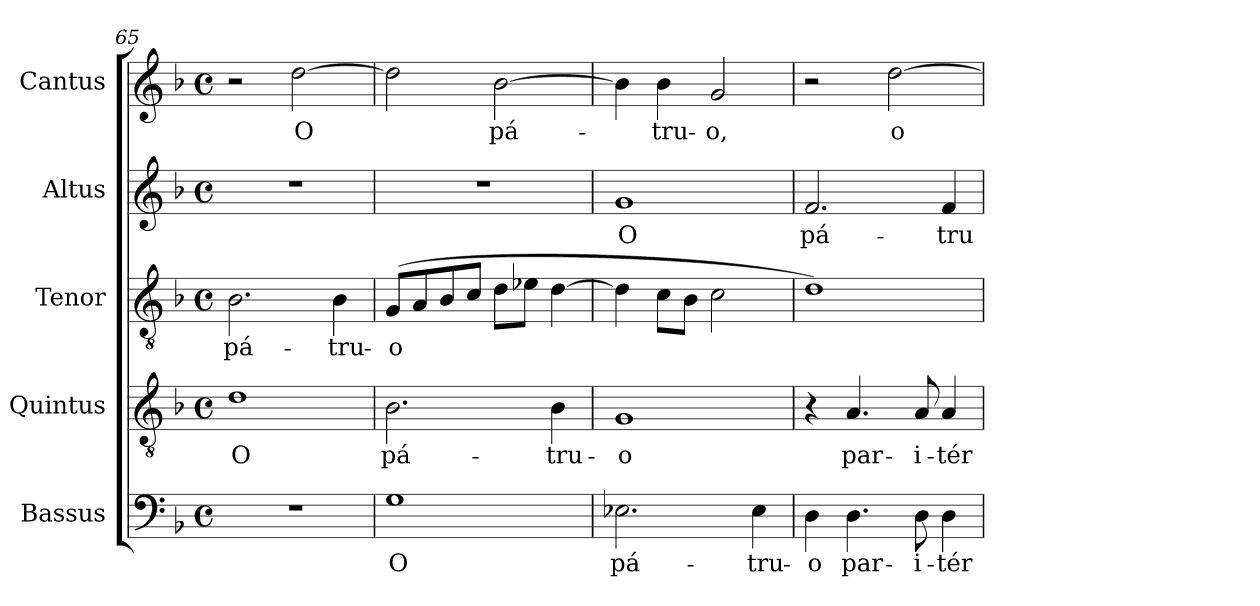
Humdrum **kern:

**kern	**text	**kern	**text	**kern	**text	**kern	**text	**kern	**text
*part5	*part5	*part4	*part4	*part3	*part3	*part2	*part2	*part1	*part1
*staff5	*staff5	*staff4	*staff4	*staff3	*staff3	*staff2	*staff2	*staff1	*staff1
*I"Bassus	*	*I"Quintus	*	*I"Tenor	*	*I"Altus	*	*I"Cantus	*
*I'Bass.	*	*	*	*I'Ten.	*	*I'Alt.	*	*I'Cant.	*
*clefF4	*	*clefGv2	*	*clefGv2	*	*clefG2	*	*clefG2	*
*	*	*ITrd7c12	*	*ITrd7c12	*	*	*	*	*
*k[b-]	*	*k[b-]	*	*k[b-]	*	*k[b-]	*	*k[b-]	*
*F:	*	*F:	*	*F:	*	*F:	*	*F:	*
*M4/4	*	*M4/4	*	*M4/4	*	*M4/4	*	*M4/4	*
*met(c)	*	*met(c)	*	*met(c)	*	*met(c)	*	*met(c)	*
=65	=65	=65	=65	=65	=65	=65	=65	=65	=65
!	!	!	!LO:LY:b:color=#000000	!	!	!	!	!	!
!	!	!	!	!	!LO:LY:b:color=#000000	!	!	!	!
1r	.	1Di	O	2.BB-i\	pá-	1r	.	2r	.
!	!	!	!	!	!	!	!	!	!LO:LY:b:color=#000000
.	.	.	.	.	.	.	.	[2ddi\	O
!	!	!	!	!	!LO:LY:b:color=#000000	!	!	!	!
.	.	.	.	4BB-i\	-tru-	.	.	.	.
=66	=66	=66	=66	=66	=66	=66	=66	=66	=66
!	!LO:LY:b:color=#000000	!	!	!	!	!	!	!	!
!	!	!	!LO:LY:b:color=#000000	!	!	!	!	!	!
!	!	!	!	!	!LO:LY:b:color=#000000	!	!	!	!
1Gi	O	2.BB-i\	pá-	(8GGi/L	-o	1r	.	2ddi\]	.
.	.	.	.	8AAi/	.	.	.	.	.
.	.	.	.	8BB-i/	.	.	.	.	.
.	.	.	.	8Ci/J	.	.	.	.	.
!	!	!	!	!	!	!	!	!	!LO:LY:b:color=#000000
.	.	.	.	8Di\L	.	.	.	[2b-i\	pá-
.	.	.	.	8E-Xi\J	.	.	.	.	.
!	!	!	!LO:LY:b:color=#000000	!	!	!	!	!	!
.	.	4BB-i\	-tru-	[4Di\	.	.	.	.	.
=67	=67	=67	=67	=67	=67	=67	=67	=67	=67
!	!LO:LY:b:color=#000000	!	!	!	!	!	!	!	!
!	!	!	!LO:LY:b:color=#000000	!	!	!	!	!	!
!	!	!	!	!	!	!	!LO:LY:b:color=#000000	!	!
2.E-Xi\	pá-	1GGi	-o	4Di\]	.	1gi	O	4b-i\]	.
!	!	!	!	!	!	!	!	!	!LO:LY:b:color=#000000
.	.	.	.	8Ci\L	.	.	.	4b-i\	-tru-
.	.	.	.	8BB-i\J	.	.	.	.	.
!	!	!	!	!	!	!	!	!	!LO:LY:b:color=#000000
.	.	.	.	2Ci\	.	.	.	2gi/	-o,
!	!LO:LY:b:color=#000000	!	!	!	!	!	!	!	!
4E-i\	-tru-	.	.	.	.	.	.	.	.
=68	=68	=68	=68	=68	=68	=68	=68	=68	=68
!	!LO:LY:b:color=#000000	!	!	!	!	!	!	!	!
!	!	!	!	!	!	!	!LO:LY:b:color=#000000	!	!
4Di\	-o	4r	.	1Di)	.	2.fi/	pá-	2r	.
!	!LO:LY:b:color=#000000	!	!	!	!	!	!	!	!
!	!	!	!LO:LY:b:color=#000000	!	!	!	!	!	!
4.Di\	par-	4.AAi/	par-	.	.	.	.	.	.
!	!	!	!	!	!	!	!	!	!LO:LY:b:color=#000000
.	.	.	.	.	.	.	.	[2ddi\	o
!	!LO:LY:b:color=#000000	!	!	!	!	!	!	!	!
!	!	!	!LO:LY:b:color=#000000	!	!	!	!	!	!
8Di\	-i-	8AAi/	-i-	.	.	.	.	.	.
!	!LO:LY:b:color=#000000	!	!	!	!	!	!	!	!
!	!	!	!LO:LY:b:color=#000000	!	!	!	!	!	!
!	!	!	!	!	!	!	!LO:LY:b:color=#000000	!	!
4Di\	-tér-	4AAi/	-tér-	.	.	4fi/	-tru-	.	.
=	=	=	=	=	=	=	=	=	=
*-	*-	*-	*-	*-	*-	*-	*-	*-	*-
